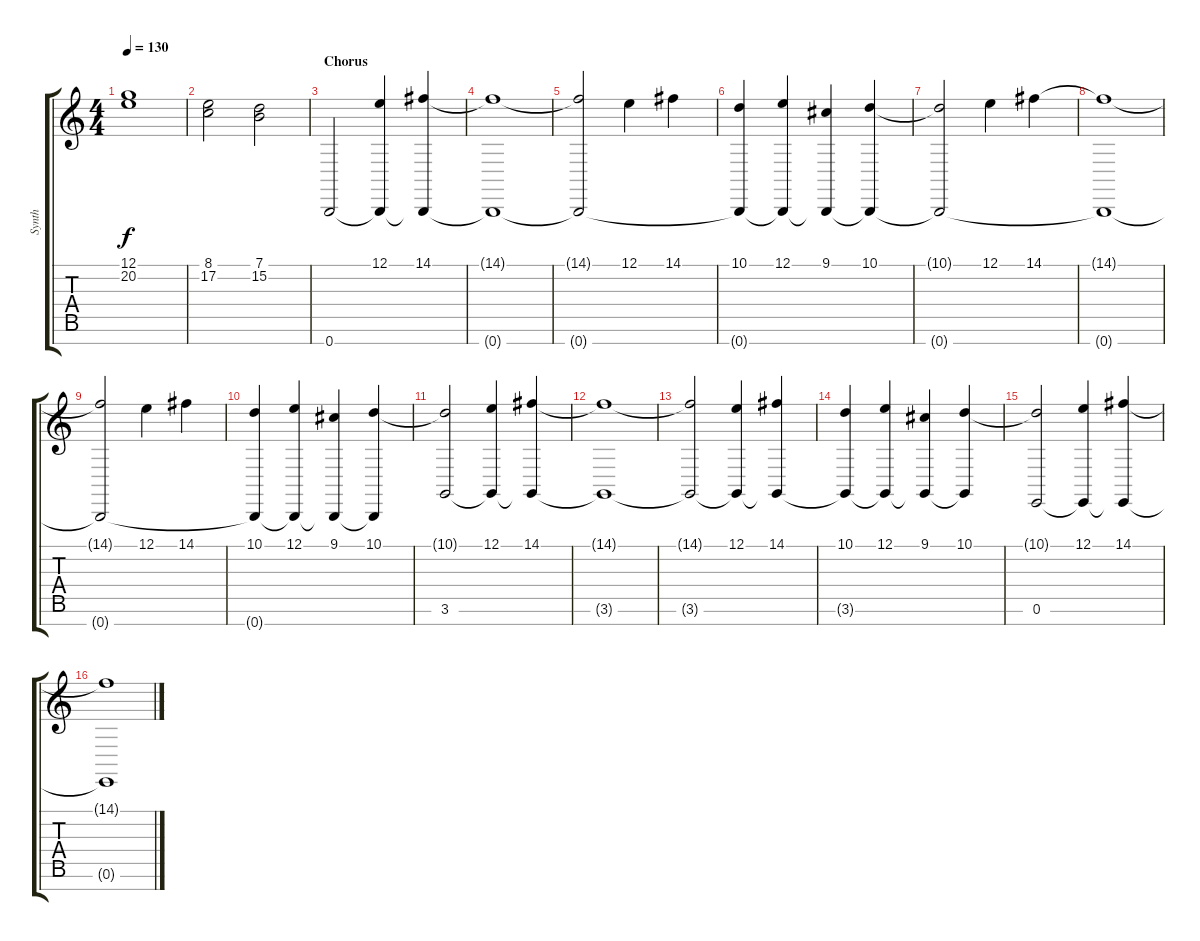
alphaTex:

\track ("Synth" "Synth") {instrument synthstrings2}
\staff {score tabs}
\tuning (E4 B3 G3 D3 A2 E2 B1) {hide}
\ts (4 4)
\tempo 130
\clef g2
\ks c
(12.1 20.2).1{dy f} |
(8.1 17.2).2 (7.1 15.2).2 |
\section ("" "Chorus")
0.7.2{volume 15} (12.1 0.7{t}).4 (14.1 0.7{t}).4 |
(14.1{t} 0.7{t}).1 |
(14.1{t} 0.7{t}).2 12.1.4 14.1.4 |
(10.1 0.7{t}).4 (12.1 0.7{t}).4 (9.1 0.7{t}).4 (10.1 0.7{t}).4 |
(10.1{t} 0.7{t}).2 12.1.4 14.1.4 |
(14.1{t} 0.7{t}).1 |
(14.1{t} 0.7{t}).2 12.1.4 14.1.4 |
(10.1 0.7{t}).4 (12.1 0.7{t}).4 (9.1 0.7{t}).4 (10.1 0.7{t}).4 |
(10.1{t} 3.6).2 (12.1 3.6{t}).4 (14.1 3.6{t}).4 |
(14.1{t} 3.6{t}).1 |
(14.1{t} 3.6{t}).2 (12.1 3.6{t}).4 (14.1 3.6{t}).4 |
(10.1 3.6{t}).4 (12.1 3.6{t}).4 (9.1 3.6{t}).4 (10.1 3.6{t}).4 |
(10.1{t} 0.6).2 (12.1 0.6{t}).4 (14.1 0.6{t}).4 |
(14.1{t} 0.6{t}).1
